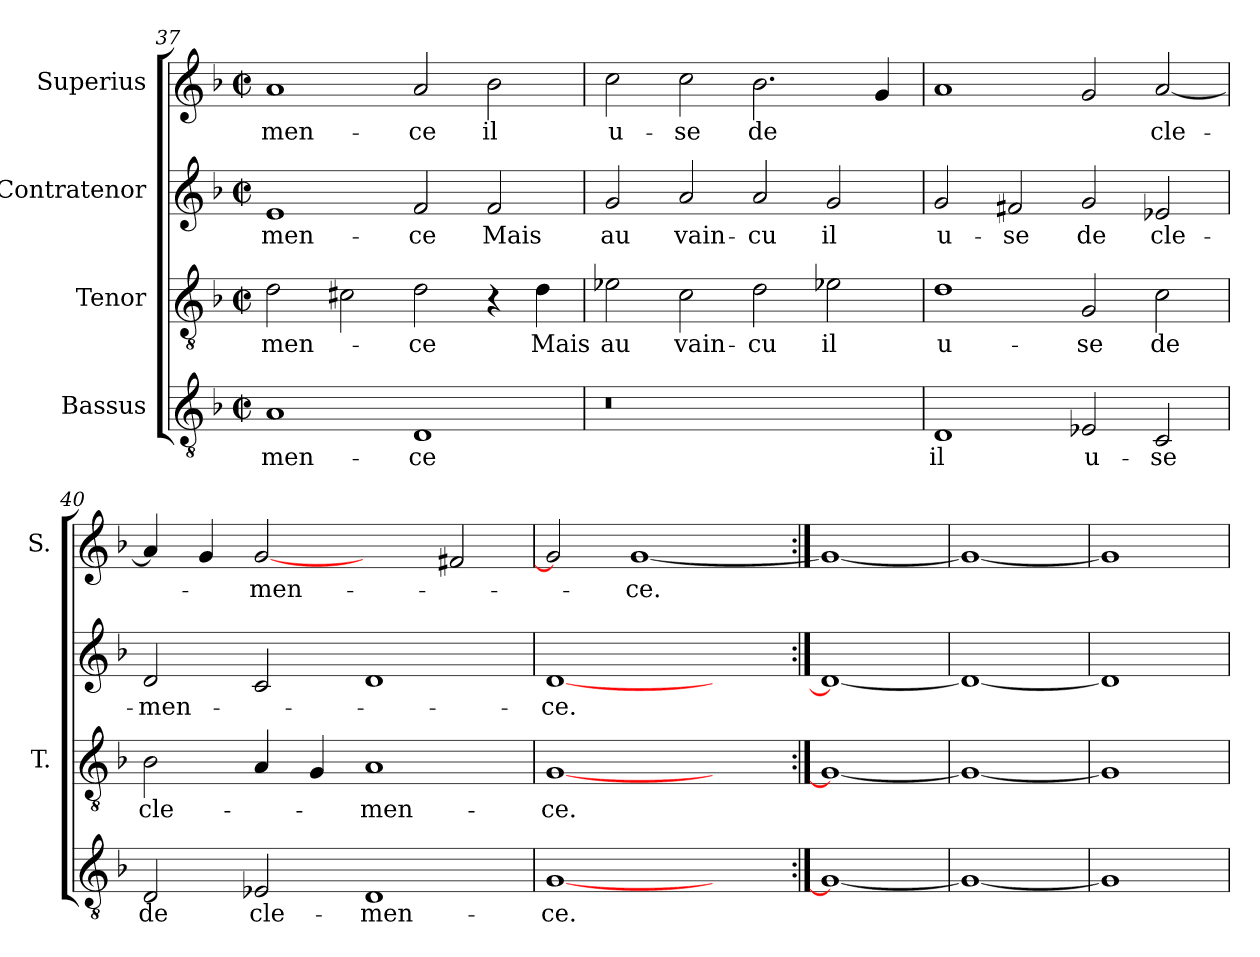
**kern	**text	**kern	**text	**kern	**text	**kern	**text
*part4	*part4	*part3	*part3	*part2	*part2	*part1	*part1
*staff4	*staff4	*staff3	*staff3	*staff2	*staff2	*staff1	*staff1
*I"Bassus	*	*I"Tenor	*	*I"Contratenor	*	*I"Superius	*
*	*	*I'T.	*	*	*	*I'S.	*
!!LO:LB:g=z
*clefGv2	*	*clefGv2	*	*clefG2	*	*clefG2	*
*k[b-]	*	*k[b-]	*	*k[b-]	*	*k[b-]	*
*F:	*	*F:	*	*F:	*	*F:	*
*M2/2	*	*M2/2	*	*M2/2	*	*M2/2	*
*met(c|)	*	*met(c|)	*	*met(c|)	*	*met(c|)	*
=37	=37	=37	=37	=37	=37	=37	=37
1A/	-men-	2d\	-men-	1e/	-men-	1a/	-men-
.	.	2c#X\	.	.	.	.	.
1D/	-ce	2d\	-ce	2f/	-ce	2a/	-ce
.	.	4r	.	2f/	Mais	2b-\	il
.	.	4d\	Mais	.	.	.	.
=38	=38	=38	=38	=38	=38	=38	=38
!LO:N:vis=0	!	!	!	!	!	!	!
1r	.	2e-X\	au	2g/	au	2cc\	u-
.	.	2c\	vain-	2a/	vain-	2cc\	-se
1ryy	.	2d\	-cu	2a/	-cu	2.b-\	de
.	.	2e-X\	il	2g/	il	.	.
.	.	.	.	.	.	4g/	.
=39	=39	=39	=39	=39	=39	=39	=39
1D/	il	1d\	u-	2g/	u-	1a/	.
.	.	.	.	2f#X/	-se	.	.
2E-X/	u-	2G/	-se	2g/	de	2g/	.
2C/	-se	2c\	de	2e-X/	cle-	[2a/	cle-
=40	=40	=40	=40	=40	=40	=40	=40
2D/	de	2B-\	cle-	2d/	-men-	4a/]	.
.	.	.	.	.	.	4g/	.
2E-X/	cle-	4A/	.	2c/	.	[2g/	-men-
.	.	4G/	.	.	.	.	.
1D/	-men-	1A/	-men-	1d/	.	2ryy	.
.	.	.	.	.	.	2f#X/	.
=41	=41	=41	=41	=41	=41	=41	=41
[1G/	-ce.	[1G/	-ce.	[1d/	-ce.	2g/]	.
.	.	.	.	.	.	[1g/	-ce.
2ryy	.	2ryy	.	2ryy	.	.	.
=42:|!	=42:|!	=42:|!	=42:|!	=42:|!	=42:|!	=42:|!	=42:|!
1G/_	.	1G/_	.	1d/_	.	1g/_	.
=43	=43	=43	=43	=43	=43	=43	=43
1G/_	.	1G/_	.	1d/_	.	1g/_	.
=44	=44	=44	=44	=44	=44	=44	=44
1G/]	.	1G/]	.	1d/]	.	1g/]	.
=	=	=	=	=	=	=	=
*-	*-	*-	*-	*-	*-	*-	*-
